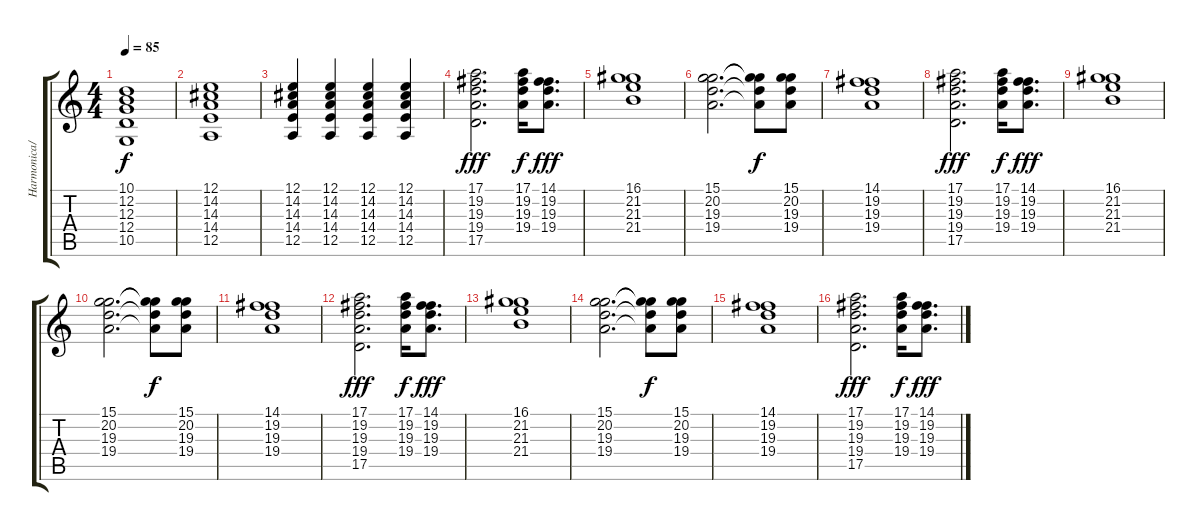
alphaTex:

\track ("Harmonica/Brass" "Harmonica/") {instrument brasssection}
\staff {score tabs}
\tuning (E4 B3 G3 D3 A2 E2) {hide}
\ts (4 4)
\tempo 85
\clef g2
\ks c
(10.1 12.2 12.3 12.4 10.5).1{dy f} |
(12.1 14.2 14.3 14.4 12.5).1 |
(12.1 14.2 14.3 14.4 12.5).4 (12.1 14.2 14.3 14.4 12.5).4 (12.1 14.2 14.3 14.4 12.5).4 (12.1 14.2 14.3 14.4 12.5).4 |
(17.1 19.2 19.3 19.4 17.5).2{d dy fff volume 14} (17.1 19.2 19.3 19.4).16{dy f} (14.1 19.2 19.3 19.4).8{d dy fff} |
(16.1 21.2 21.3 21.4).1 |
(15.1 20.2 19.3 19.4).2{d} (15.1{t} 20.2{t} 19.3{t} 19.4{t}).8{dy f} (15.1 20.2 19.3 19.4).8 |
(14.1 19.2 19.3 19.4).1 |
(17.1 19.2 19.3 19.4 17.5).2{d dy fff volume 14} (17.1 19.2 19.3 19.4).16{dy f} (14.1 19.2 19.3 19.4).8{d dy fff} |
(16.1 21.2 21.3 21.4).1 |
(15.1 20.2 19.3 19.4).2{d} (15.1{t} 20.2{t} 19.3{t} 19.4{t}).8{dy f} (15.1 20.2 19.3 19.4).8 |
(14.1 19.2 19.3 19.4).1 |
(17.1 19.2 19.3 19.4 17.5).2{d dy fff volume 14} (17.1 19.2 19.3 19.4).16{dy f} (14.1 19.2 19.3 19.4).8{d dy fff} |
(16.1 21.2 21.3 21.4).1 |
(15.1 20.2 19.3 19.4).2{d} (15.1{t} 20.2{t} 19.3{t} 19.4{t}).8{dy f} (15.1 20.2 19.3 19.4).8 |
(14.1 19.2 19.3 19.4).1 |
(17.1 19.2 19.3 19.4 17.5).2{d dy fff volume 14} (17.1 19.2 19.3 19.4).16{dy f} (14.1 19.2 19.3 19.4).8{d dy fff}
